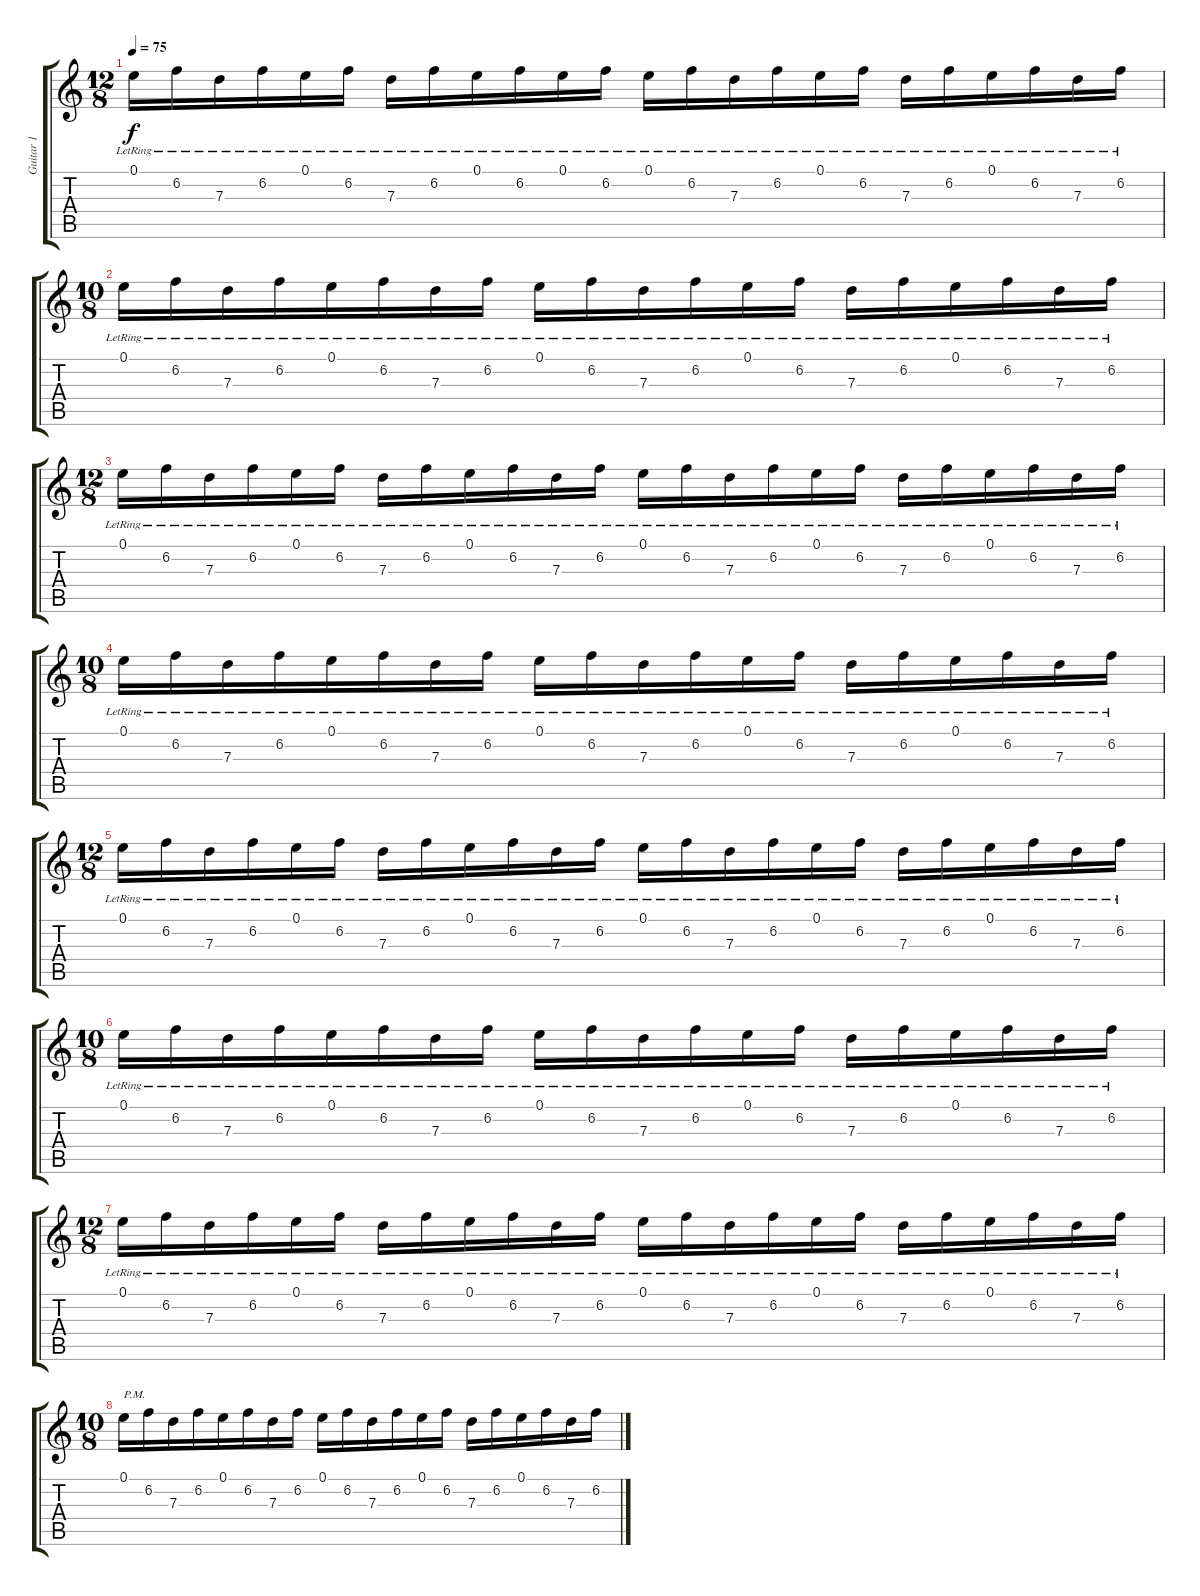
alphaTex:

\track ("Guitar 1" "Guitar 1") {instrument acousticguitarsteel}
\staff {score tabs}
\tuning (E4 B3 G3 D3 A2 E2) {hide}
\ts (12 8)
\tempo 75
\clef g2
\ks c
0.1{lr}.16{dy f instrument acousticguitarsteel} 6.2{lr}.16 7.3{lr}.16 6.2{lr}.16 0.1{lr}.16 6.2{lr}.16 7.3{lr}.16 6.2{lr}.16 0.1{lr}.16 6.2{lr}.16 0.1{lr}.16 6.2{lr}.16 0.1{lr}.16 6.2{lr}.16 7.3{lr}.16 6.2{lr}.16 0.1{lr}.16 6.2{lr}.16 7.3{lr}.16 6.2{lr}.16 0.1{lr}.16 6.2{lr}.16 7.3{lr}.16 6.2{lr}.16 |
\ts (10 8)
0.1{lr}.16 6.2{lr}.16 7.3{lr}.16 6.2{lr}.16 0.1{lr}.16 6.2{lr}.16 7.3{lr}.16 6.2{lr}.16 0.1{lr}.16 6.2{lr}.16 7.3{lr}.16 6.2{lr}.16 0.1{lr}.16 6.2{lr}.16 7.3{lr}.16 6.2{lr}.16 0.1{lr}.16 6.2{lr}.16 7.3{lr}.16 6.2{lr}.16 |
\ts (12 8)
0.1{lr}.16 6.2{lr}.16 7.3{lr}.16 6.2{lr}.16 0.1{lr}.16 6.2{lr}.16 7.3{lr}.16 6.2{lr}.16 0.1{lr}.16 6.2{lr}.16 7.3{lr}.16 6.2{lr}.16 0.1{lr}.16 6.2{lr}.16 7.3{lr}.16 6.2{lr}.16 0.1{lr}.16 6.2{lr}.16 7.3{lr}.16 6.2{lr}.16 0.1{lr}.16 6.2{lr}.16 7.3{lr}.16 6.2{lr}.16 |
\ts (10 8)
0.1{lr}.16 6.2{lr}.16 7.3{lr}.16 6.2{lr}.16 0.1{lr}.16 6.2{lr}.16 7.3{lr}.16 6.2{lr}.16 0.1{lr}.16 6.2{lr}.16 7.3{lr}.16 6.2{lr}.16 0.1{lr}.16 6.2{lr}.16 7.3{lr}.16 6.2{lr}.16 0.1{lr}.16 6.2{lr}.16 7.3{lr}.16 6.2{lr}.16 |
\ts (12 8)
0.1{lr}.16 6.2{lr}.16 7.3{lr}.16 6.2{lr}.16 0.1{lr}.16 6.2{lr}.16 7.3{lr}.16 6.2{lr}.16 0.1{lr}.16 6.2{lr}.16 7.3{lr}.16 6.2{lr}.16 0.1{lr}.16 6.2{lr}.16 7.3{lr}.16 6.2{lr}.16 0.1{lr}.16 6.2{lr}.16 7.3{lr}.16 6.2{lr}.16 0.1{lr}.16 6.2{lr}.16 7.3{lr}.16 6.2{lr}.16 |
\ts (10 8)
0.1{lr}.16 6.2{lr}.16 7.3{lr}.16 6.2{lr}.16 0.1{lr}.16 6.2{lr}.16 7.3{lr}.16 6.2{lr}.16 0.1{lr}.16 6.2{lr}.16 7.3{lr}.16 6.2{lr}.16 0.1{lr}.16 6.2{lr}.16 7.3{lr}.16 6.2{lr}.16 0.1{lr}.16 6.2{lr}.16 7.3{lr}.16 6.2{lr}.16 |
\ts (12 8)
0.1{lr}.16 6.2{lr}.16 7.3{lr}.16 6.2{lr}.16 0.1{lr}.16 6.2{lr}.16 7.3{lr}.16 6.2{lr}.16 0.1{lr}.16 6.2{lr}.16 7.3{lr}.16 6.2{lr}.16 0.1{lr}.16 6.2{lr}.16 7.3{lr}.16 6.2{lr}.16 0.1{lr}.16 6.2{lr}.16 7.3{lr}.16 6.2{lr}.16 0.1{lr}.16 6.2{lr}.16 7.3{lr}.16 6.2{lr}.16 |
\ts (10 8)
0.1.16{txt "P.M." instrument distortionguitar} 6.2.16 7.3.16 6.2.16 0.1.16 6.2.16 7.3.16 6.2.16 0.1.16 6.2.16 7.3.16 6.2.16 0.1.16 6.2.16 7.3.16 6.2.16 0.1.16 6.2.16 7.3.16 6.2.16
